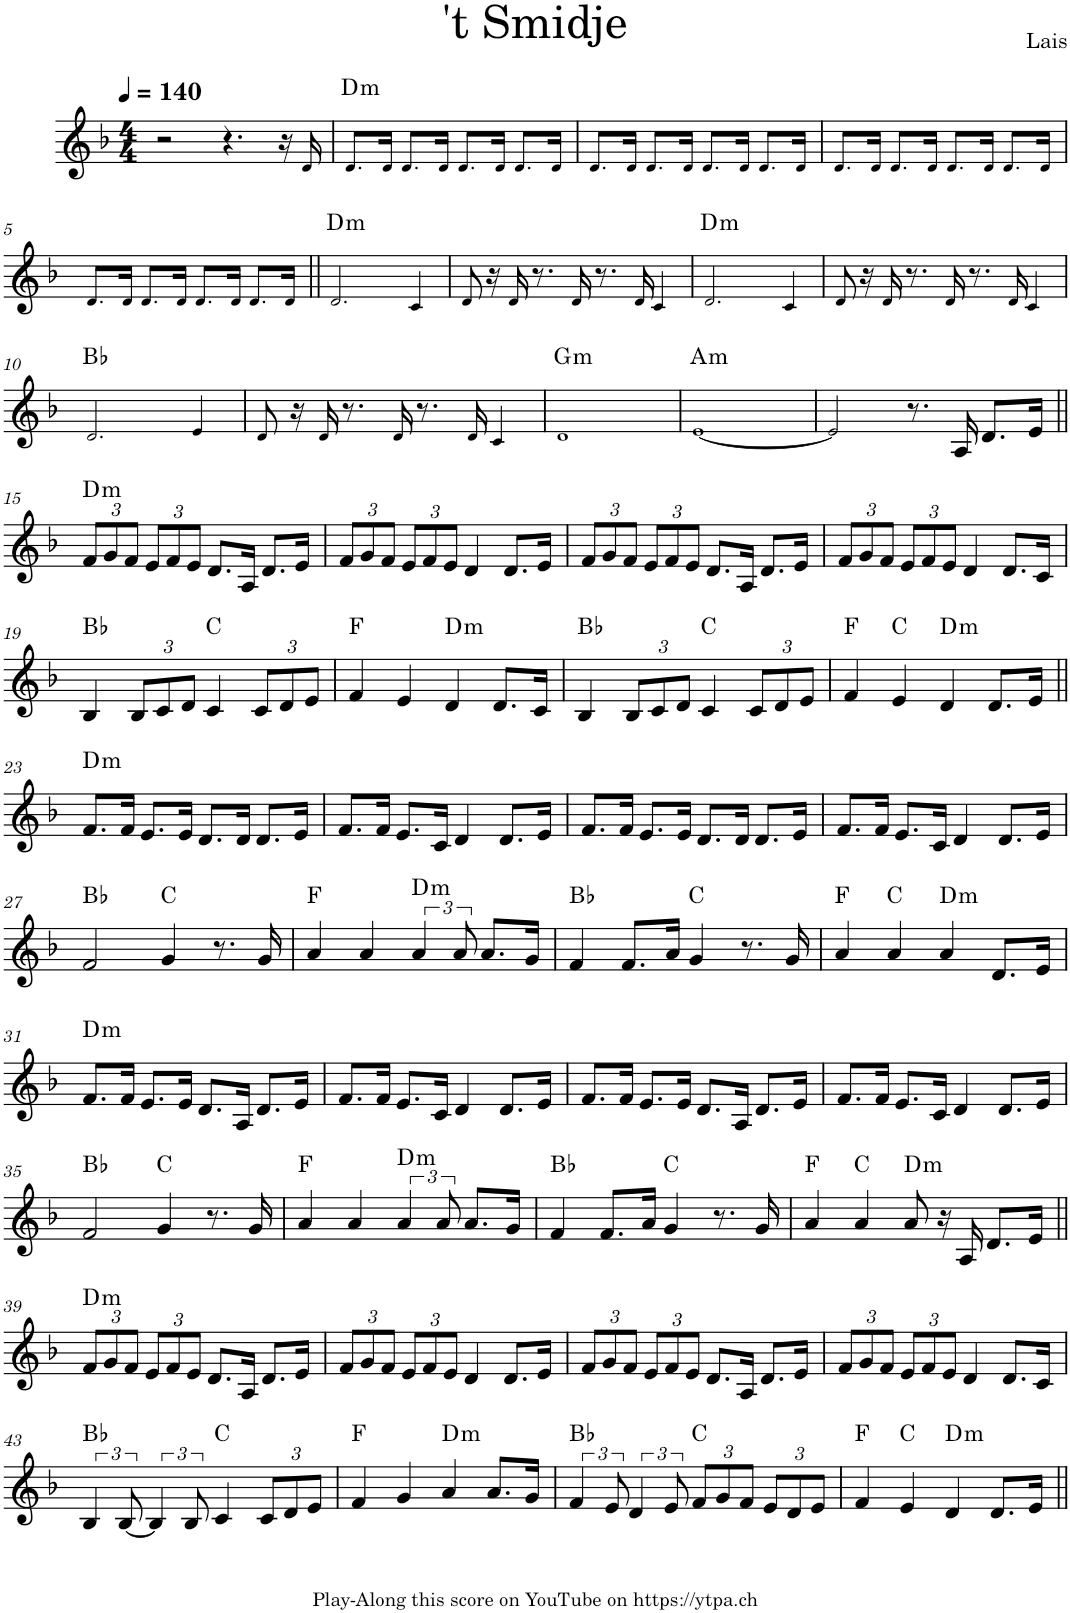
**kern	**harte
*part1	*part1
*staff1	*
*I"Piano	*
*I'Pno.	*
*clefG2	*
*k[b-]	*
*M4/4	*
*MM140	*
=1	=1
2r	.
4.r	.
16r	.
16d!/	.
=2	=2
!	!LO:H:kt=m
8.d!/L	D:min
16d!/Jk	.
8.d!/L	.
16d!/Jk	.
8.d!/L	.
16d!/Jk	.
8.d!/L	.
16d!/Jk	.
=3	=3
8.d!/L	.
16d!/Jk	.
8.d!/L	.
16d!/Jk	.
8.d!/L	.
16d!/Jk	.
8.d!/L	.
16d!/Jk	.
=4	=4
8.d!/L	.
16d!/Jk	.
8.d!/L	.
16d!/Jk	.
8.d!/L	.
16d!/Jk	.
8.d!/L	.
16d!/Jk	.
!!LO:LB:g=z
=5	=5
8.d!/L	.
16d!/Jk	.
8.d!/L	.
16d!/Jk	.
8.d!/L	.
16d!/Jk	.
8.d!/L	.
16d!/Jk	.
=6||	=6||
!	!LO:H:kt=m
2.d!/	D:min
4c!/	.
=7	=7
8d!/	.
16r	.
16d!/	.
8.r	.
16d!/	.
8.r	.
16d!/	.
4c!/	.
=8	=8
!	!LO:H:kt=m
2.d!/	D:min
4c!/	.
=9	=9
8d!/	.
16r	.
16d!/	.
8.r	.
16d!/	.
8.r	.
16d!/	.
4c!/	.
!!LO:LB:g=z
=10	=10
2.d!/	Bb:maj
4e!/	.
=11	=11
8d!/	.
16r	.
16d!/	.
8.r	.
16d!/	.
8.r	.
16d!/	.
4c!/	.
=12	=12
!	!LO:H:kt=m
1d!	G:min
=13	=13
!	!LO:H:kt=m
[1e!	A:min
=14	=14
2e!/]	.
8.r	.
16A/	.
8.d/L	.
16e/Jk	.
!!LO:LB:g=z
=15||	=15||
*Xbrackettup	*
!	!LO:H:kt=m
12f/L	D:min
12g/	.
12f/J	.
12e/L	.
12f/	.
12e/J	.
8.d/L	.
16A/Jk	.
8.d/L	.
16e/Jk	.
=16	=16
12f/L	.
12g/	.
12f/J	.
12e/L	.
12f/	.
12e/J	.
4d/	.
8.d/L	.
16e/Jk	.
=17	=17
12f/L	.
12g/	.
12f/J	.
12e/L	.
12f/	.
12e/J	.
8.d/L	.
16A/Jk	.
8.d/L	.
16e/Jk	.
=18	=18
12f/L	.
12g/	.
12f/J	.
12e/L	.
12f/	.
12e/J	.
4d/	.
8.d/L	.
16c/Jk	.
!!LO:LB:g=z
=19	=19
!	!LO:H:kt=N.C.
4B-/	N
12B-/L	.
12c/	.
12d/J	.
!	!LO:H:kt=N.C.
4c/	N
12c/L	.
12d/	.
12e/J	.
=20	=20
!	!LO:H:kt=N.C.
4f/	N
4e/	.
!	!LO:H:kt=m
4d/	D:min
8.d/L	.
16c/Jk	.
=21	=21
!	!LO:H:kt=N.C.
4B-/	N
12B-/L	.
12c/	.
12d/J	.
!	!LO:H:kt=N.C.
4c/	N
12c/L	.
12d/	.
12e/J	.
=22	=22
!	!LO:H:kt=N.C.
4f/	N
!	!LO:H:kt=N.C.
4e/	N
!	!LO:H:kt=m
4d/	D:min
8.d/L	.
16e/Jk	.
!!LO:LB:g=z
=23||	=23||
!	!LO:H:kt=m
8.f/L	D:min
16f/Jk	.
8.e/L	.
16e/Jk	.
8.d/L	.
16d/Jk	.
8.d/L	.
16e/Jk	.
=24	=24
8.f/L	.
16f/Jk	.
8.e/L	.
16c/Jk	.
4d/	.
8.d/L	.
16e/Jk	.
=25	=25
8.f/L	.
16f/Jk	.
8.e/L	.
16e/Jk	.
8.d/L	.
16d/Jk	.
8.d/L	.
16e/Jk	.
=26	=26
8.f/L	.
16f/Jk	.
8.e/L	.
16c/Jk	.
4d/	.
8.d/L	.
16e/Jk	.
!!LO:LB:g=z
=27	=27
!	!LO:H:kt=N.C.
2f/	N
!	!LO:H:kt=N.C.
4g/	N
8.r	.
16g/	.
=28	=28
!	!LO:H:kt=N.C.
4a/	N
4a/	.
*brackettup	*
!	!LO:H:kt=m
6a/	D:min
12a/	.
8.a/L	.
16g/Jk	.
=29	=29
!	!LO:H:kt=N.C.
4f/	N
8.f/L	.
16a/Jk	.
!	!LO:H:kt=N.C.
4g/	N
8.r	.
16g/	.
=30	=30
!	!LO:H:kt=N.C.
4a/	N
!	!LO:H:kt=N.C.
4a/	N
!	!LO:H:kt=m
4a/	D:min
8.d/L	.
16e/Jk	.
!!LO:LB:g=z
=31	=31
!	!LO:H:kt=m
8.f/L	D:min
16f/Jk	.
8.e/L	.
16e/Jk	.
8.d/L	.
16A/Jk	.
8.d/L	.
16e/Jk	.
=32	=32
8.f/L	.
16f/Jk	.
8.e/L	.
16c/Jk	.
4d/	.
8.d/L	.
16e/Jk	.
=33	=33
8.f/L	.
16f/Jk	.
8.e/L	.
16e/Jk	.
8.d/L	.
16A/Jk	.
8.d/L	.
16e/Jk	.
=34	=34
8.f/L	.
16f/Jk	.
8.e/L	.
16c/Jk	.
4d/	.
8.d/L	.
16e/Jk	.
!!LO:LB:g=z
=35	=35
!	!LO:H:kt=N.C.
2f/	N
!	!LO:H:kt=N.C.
4g/	N
8.r	.
16g/	.
=36	=36
!	!LO:H:kt=N.C.
4a/	N
4a/	.
!	!LO:H:kt=m
6a/	D:min
12a/	.
8.a/L	.
16g/Jk	.
=37	=37
!	!LO:H:kt=N.C.
4f/	N
8.f/L	.
16a/Jk	.
!	!LO:H:kt=N.C.
4g/	N
8.r	.
16g/	.
=38	=38
!	!LO:H:kt=N.C.
4a/	N
!	!LO:H:kt=N.C.
4a/	N
!	!LO:H:kt=m
8a/	D:min
16r	.
16A/	.
8.d/L	.
16e/Jk	.
!!LO:LB:g=z
=39||	=39||
*Xbrackettup	*
!	!LO:H:kt=m
12f/L	D:min
12g/	.
12f/J	.
12e/L	.
12f/	.
12e/J	.
8.d/L	.
16A/Jk	.
8.d/L	.
16e/Jk	.
=40	=40
12f/L	.
12g/	.
12f/J	.
12e/L	.
12f/	.
12e/J	.
4d/	.
8.d/L	.
16e/Jk	.
=41	=41
12f/L	.
12g/	.
12f/J	.
12e/L	.
12f/	.
12e/J	.
8.d/L	.
16A/Jk	.
8.d/L	.
16e/Jk	.
=42	=42
12f/L	.
12g/	.
12f/J	.
12e/L	.
12f/	.
12e/J	.
4d/	.
8.d/L	.
16c/Jk	.
!!LO:LB:g=z
=43	=43
!	!LO:H:kt=N.C.
6B-/	N
[4B-/	.
12B-/	.
!	!LO:H:kt=N.C.
4c/	N
12c/L	.
12d/	.
12e/J	.
=44	=44
!	!LO:H:kt=N.C.
4f/	N
4g/	.
!	!LO:H:kt=m
4a/	D:min
8.a/L	.
16g/Jk	.
=45	=45
*brackettup	*
!	!LO:H:kt=N.C.
6f/	N
12e/	.
6d/	.
12e/	.
*Xbrackettup	*
!	!LO:H:kt=N.C.
12f/L	N
12g/	.
12f/J	.
12e/L	.
12d/	.
12e/J	.
=46	=46
!	!LO:H:kt=N.C.
4f/	N
!	!LO:H:kt=N.C.
4e/	N
!	!LO:H:kt=m
4d/	D:min
8.d/L	.
16e/Jk	.
=||	=||
*-	*-
